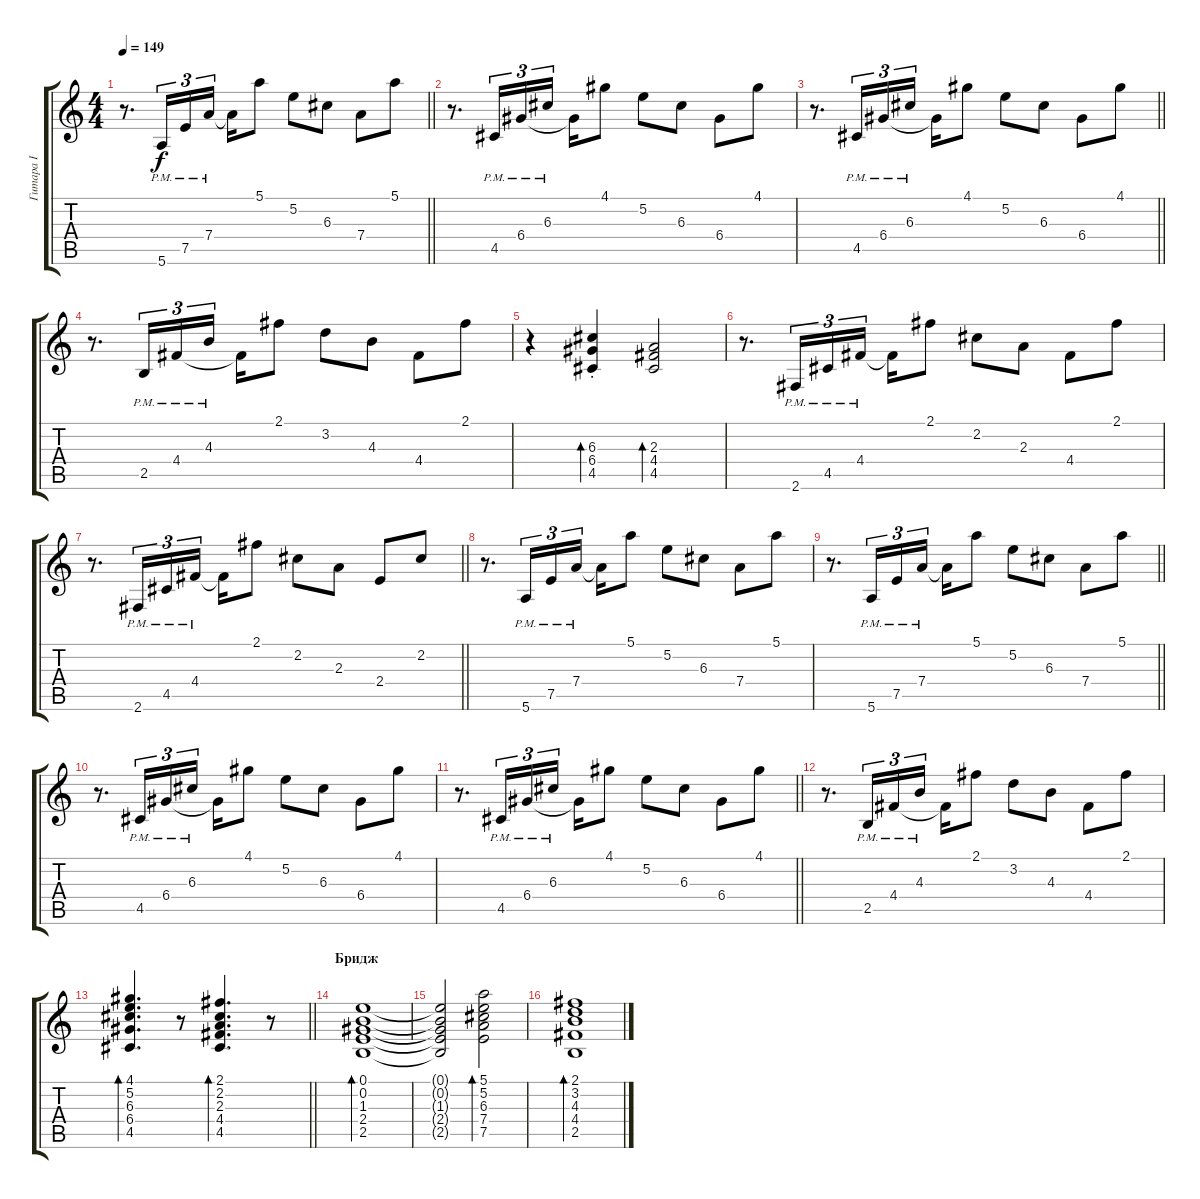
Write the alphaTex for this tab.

\track ("Гитара I" "Гитара I") {instrument electricguitarclean}
\staff {score tabs}
\tuning (E4 B3 G3 D3 A2 E2) {hide}
\ts (4 4)
\tempo 149
\clef g2
\barLineRight lightlight
\ks c
r.8{d dy f} 5.6{pm}.16{tu (3 2)} 7.5{pm}.16{tu (3 2)} 7.4{pm}.16{tu (3 2) beam splitsecondary} 7.4{t}.16 5.1.8 5.2.8 6.3.8 7.4.8 5.1.8 |
r.8{d} 4.5{pm}.16{tu (3 2)} 6.4{pm}.16{tu (3 2)} 6.3{pm}.16{tu (3 2) beam splitsecondary} 6.4{t}.16 4.1.8 5.2.8 6.3.8 6.4.8 4.1.8 |
\barLineRight lightlight
r.8{d} 4.5{pm}.16{tu (3 2)} 6.4{pm}.16{tu (3 2)} 6.3{pm}.16{tu (3 2) beam splitsecondary} 6.4{t}.16 4.1.8 5.2.8 6.3.8 6.4.8 4.1.8 |
r.8{d} 2.5{pm}.16{tu (3 2)} 4.4{pm}.16{tu (3 2)} 4.3{pm}.16{tu (3 2) beam splitsecondary} 4.4{t}.16 2.1.8 3.2.8 4.3.8 4.4.8 2.1.8 |
r.4 (6.3{st} 6.4{st} 4.5{st}).4{bd 480} (2.3 4.4 4.5).2{bd 480} |
r.8{d} 2.6{pm}.16{tu (3 2)} 4.5{pm}.16{tu (3 2)} 4.4{pm}.16{tu (3 2) beam splitsecondary} 4.4{t}.16 2.1.8 2.2.8 2.3.8 4.4.8 2.1.8 |
\barLineRight lightlight
r.8{d} 2.6{pm}.16{tu (3 2)} 4.5{pm}.16{tu (3 2)} 4.4{pm}.16{tu (3 2) beam splitsecondary} 4.4{t}.16 2.1.8 2.2.8 2.3.8 2.4.8 2.2.8 |
r.8{d} 5.6{pm}.16{tu (3 2)} 7.5{pm}.16{tu (3 2)} 7.4{pm}.16{tu (3 2) beam splitsecondary} 7.4{t}.16 5.1.8 5.2.8 6.3.8 7.4.8 5.1.8 |
\barLineRight lightlight
r.8{d} 5.6{pm}.16{tu (3 2)} 7.5{pm}.16{tu (3 2)} 7.4{pm}.16{tu (3 2) beam splitsecondary} 7.4{t}.16 5.1.8 5.2.8 6.3.8 7.4.8 5.1.8 |
r.8{d} 4.5{pm}.16{tu (3 2)} 6.4{pm}.16{tu (3 2)} 6.3{pm}.16{tu (3 2) beam splitsecondary} 6.4{t}.16 4.1.8 5.2.8 6.3.8 6.4.8 4.1.8 |
\barLineRight lightlight
r.8{d} 4.5{pm}.16{tu (3 2)} 6.4{pm}.16{tu (3 2)} 6.3{pm}.16{tu (3 2) beam splitsecondary} 6.4{t}.16 4.1.8 5.2.8 6.3.8 6.4.8 4.1.8 |
r.8{d} 2.5{pm}.16{tu (3 2)} 4.4{pm}.16{tu (3 2)} 4.3{pm}.16{tu (3 2) beam splitsecondary} 4.4{t}.16 2.1.8 3.2.8 4.3.8 4.4.8 2.1.8 |
\barLineRight lightlight
(4.1 5.2 6.3 6.4 4.5).4{d bd 480} r.8 (2.1 2.2 2.3 4.4 4.5).4{d bd 240} r.8 |
\section ("" "Бридж")
(0.1 0.2 1.3 2.4 2.5).1{bd 240} |
(0.1{t} 0.2{t} 1.3{t} 2.4{t} 2.5{t}).2 (5.1 5.2 6.3 7.4 7.5).2{bd 240} |
(2.1 3.2 4.3 4.4 2.5).1{bd 240}
